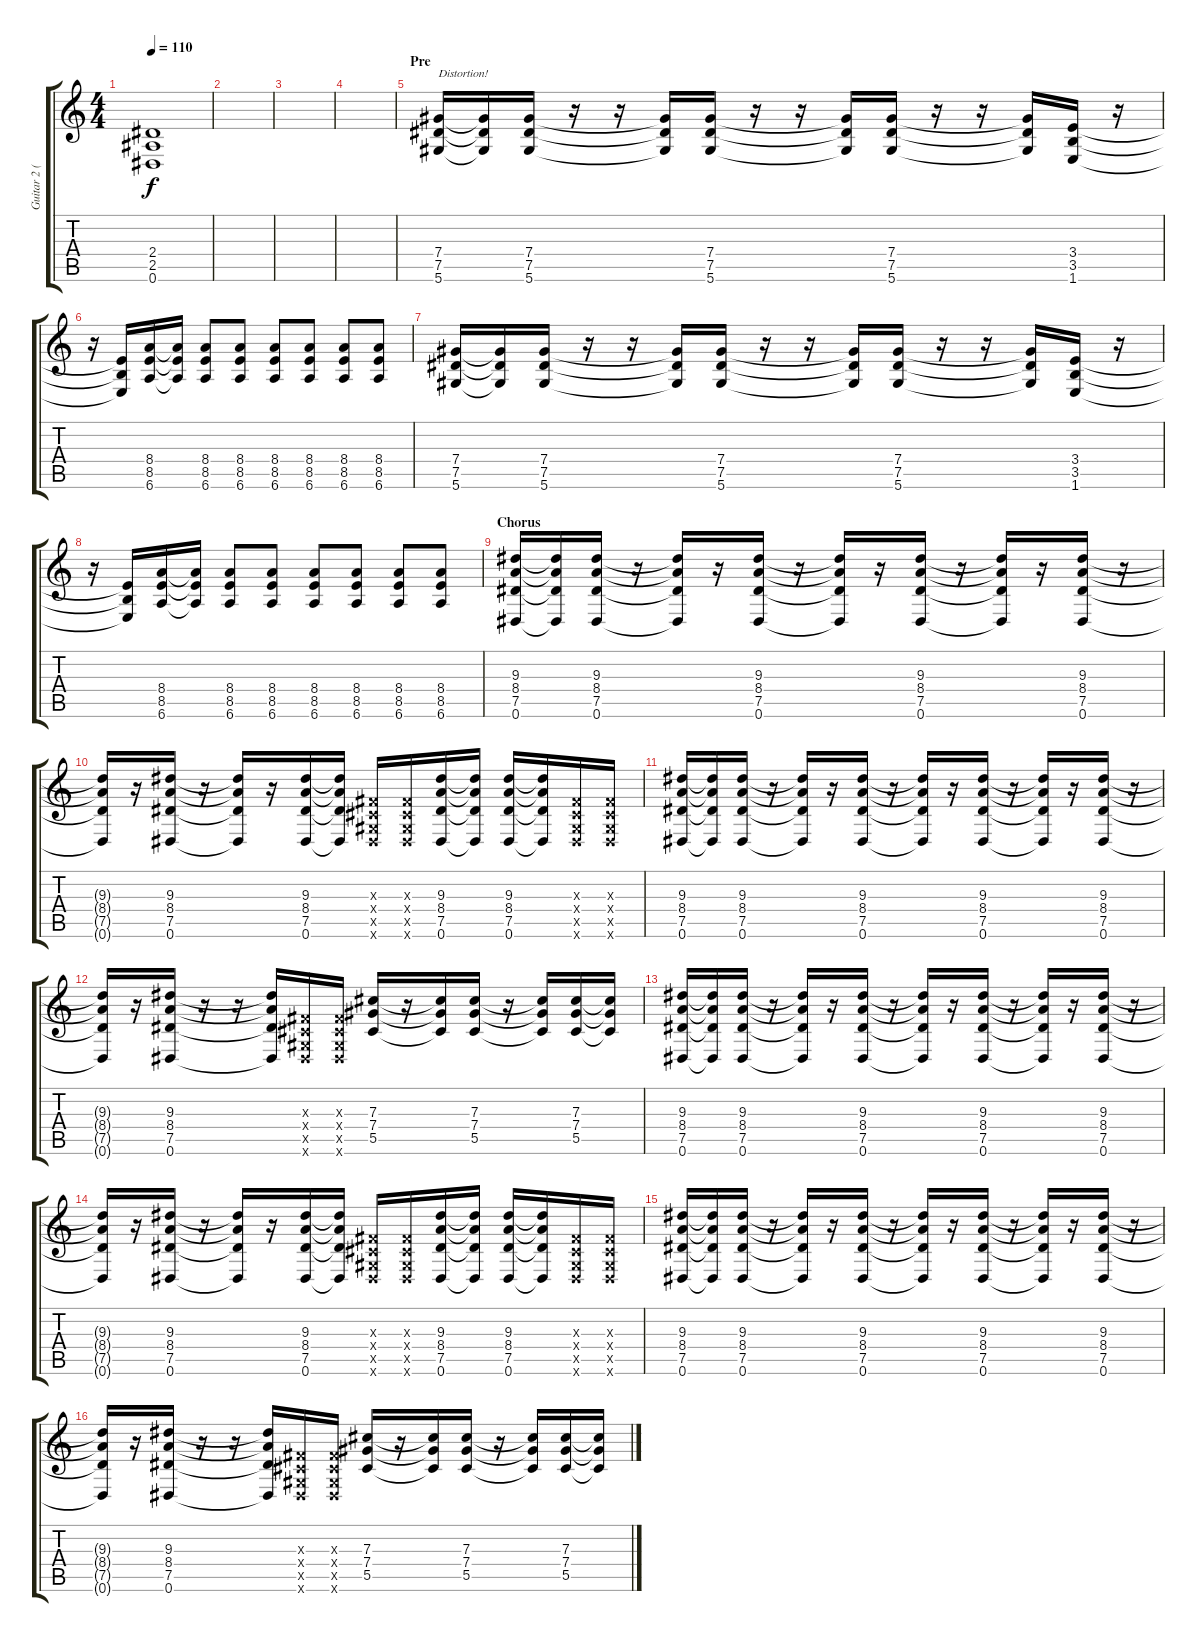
\track ("Guitar 2 (Eb)" "Guitar 2 (") {instrument distortionguitar}
\staff {score tabs}
\tuning (Eb4 Bb3 Gb3 Db3 Ab2 Eb2) {hide}
\ts (4 4)
\tempo 110
\clef g2
\ks c
(2.4 2.5 0.6).1{dy f} |
|
|
|
\section ("" "Pre")
(7.4 7.5 5.6).16{txt "Distortion!" instrument distortionguitar} (7.4{t} 7.5{t} 5.6{t}).16 (7.4 7.5 5.6).16 r.16 r.16 (7.4{t} 7.5{t} 5.6{t}).16 (7.4 7.5 5.6).16 r.16 r.16 (7.4{t} 7.5{t} 5.6{t}).16 (7.4 7.5 5.6).16 r.16 r.16 (7.4{t} 7.5{t} 5.6{t}).16 (3.4 3.5 1.6).16 r.16 |
r.16 (3.4{t} 3.5{t} 1.6{t}).16 (8.4 8.5 6.6).16 (8.4{t} 8.5{t} 6.6{t}).16 (8.4 8.5 6.6).8 (8.4 8.5 6.6).8 (8.4 8.5 6.6).8 (8.4 8.5 6.6).8 (8.4 8.5 6.6).8 (8.4 8.5 6.6).8 |
(7.4 7.5 5.6).16 (7.4{t} 7.5{t} 5.6{t}).16 (7.4 7.5 5.6).16 r.16 r.16 (7.4{t} 7.5{t} 5.6{t}).16 (7.4 7.5 5.6).16 r.16 r.16 (7.4{t} 7.5{t} 5.6{t}).16 (7.4 7.5 5.6).16 r.16 r.16 (7.4{t} 7.5{t} 5.6{t}).16 (3.4 3.5 1.6).16 r.16 |
r.16 (3.4{t} 3.5{t} 1.6{t}).16 (8.4 8.5 6.6).16 (8.4{t} 8.5{t} 6.6{t}).16 (8.4 8.5 6.6).8 (8.4 8.5 6.6).8 (8.4 8.5 6.6).8 (8.4 8.5 6.6).8 (8.4 8.5 6.6).8 (8.4 8.5 6.6).8 |
\section ("" "Chorus")
(9.3 8.4 7.5 0.6).16 (9.3{t} 8.4{t} 7.5{t} 0.6{t}).16 (9.3 8.4 7.5 0.6).16 r.16 (9.3{t} 8.4{t} 7.5{t} 0.6{t}).16 r.16 (9.3 8.4 7.5 0.6).16 r.16 (9.3{t} 8.4{t} 7.5{t} 0.6{t}).16 r.16 (9.3 8.4 7.5 0.6).16 r.16 (9.3{t} 8.4{t} 7.5{t} 0.6{t}).16 r.16 (9.3 8.4 7.5 0.6).16 r.16 |
(9.3{t} 8.4{t} 7.5{t} 0.6{t}).16 r.16 (9.3 8.4 7.5 0.6).16 r.16 (9.3{t} 8.4{t} 7.5{t} 0.6{t}).16 r.16 (9.3 8.4 7.5 0.6).16 (9.3{t} 8.4{t} 7.5{t} 0.6{t}).16 (0.3{x} 0.4{x} 0.5{x} 0.6{x}).16 (0.3{x} 0.4{x} 0.5{x} 0.6{x}).16 (9.3 8.4 7.5 0.6).16 (9.3{t} 8.4{t} 7.5{t} 0.6{t}).16 (9.3 8.4 7.5 0.6).16 (9.3{t} 8.4{t} 7.5{t} 0.6{t}).16 (0.3{x} 0.4{x} 0.5{x} 0.6{x}).16 (0.3{x} 0.4{x} 0.5{x} 0.6{x}).16 |
(9.3 8.4 7.5 0.6).16 (9.3{t} 8.4{t} 7.5{t} 0.6{t}).16 (9.3 8.4 7.5 0.6).16 r.16 (9.3{t} 8.4{t} 7.5{t} 0.6{t}).16 r.16 (9.3 8.4 7.5 0.6).16 r.16 (9.3{t} 8.4{t} 7.5{t} 0.6{t}).16 r.16 (9.3 8.4 7.5 0.6).16 r.16 (9.3{t} 8.4{t} 7.5{t} 0.6{t}).16 r.16 (9.3 8.4 7.5 0.6).16 r.16 |
(9.3{t} 8.4{t} 7.5{t} 0.6{t}).16 r.16 (9.3 8.4 7.5 0.6).16 r.16 r.16 (9.3{t} 8.4{t} 7.5{t} 0.6{t}).16 (0.3{x} 0.4{x} 0.5{x} 0.6{x}).16 (0.3{x} 0.4{x} 0.5{x} 0.6{x}).16 (7.3 7.4 5.5).16 r.16 (7.3{t} 7.4{t} 5.5{t}).16 (7.3 7.4 5.5).16 r.16 (7.3{t} 7.4{t} 5.5{t}).16 (7.3 7.4 5.5).16 (7.3{t} 7.4{t} 5.5{t}).16 |
(9.3 8.4 7.5 0.6).16 (9.3{t} 8.4{t} 7.5{t} 0.6{t}).16 (9.3 8.4 7.5 0.6).16 r.16 (9.3{t} 8.4{t} 7.5{t} 0.6{t}).16 r.16 (9.3 8.4 7.5 0.6).16 r.16 (9.3{t} 8.4{t} 7.5{t} 0.6{t}).16 r.16 (9.3 8.4 7.5 0.6).16 r.16 (9.3{t} 8.4{t} 7.5{t} 0.6{t}).16 r.16 (9.3 8.4 7.5 0.6).16 r.16 |
(9.3{t} 8.4{t} 7.5{t} 0.6{t}).16 r.16 (9.3 8.4 7.5 0.6).16 r.16 (9.3{t} 8.4{t} 7.5{t} 0.6{t}).16 r.16 (9.3 8.4 7.5 0.6).16 (9.3{t} 8.4{t} 7.5{t} 0.6{t}).16 (0.3{x} 0.4{x} 0.5{x} 0.6{x}).16 (0.3{x} 0.4{x} 0.5{x} 0.6{x}).16 (9.3 8.4 7.5 0.6).16 (9.3{t} 8.4{t} 7.5{t} 0.6{t}).16 (9.3 8.4 7.5 0.6).16 (9.3{t} 8.4{t} 7.5{t} 0.6{t}).16 (0.3{x} 0.4{x} 0.5{x} 0.6{x}).16 (0.3{x} 0.4{x} 0.5{x} 0.6{x}).16 |
(9.3 8.4 7.5 0.6).16 (9.3{t} 8.4{t} 7.5{t} 0.6{t}).16 (9.3 8.4 7.5 0.6).16 r.16 (9.3{t} 8.4{t} 7.5{t} 0.6{t}).16 r.16 (9.3 8.4 7.5 0.6).16 r.16 (9.3{t} 8.4{t} 7.5{t} 0.6{t}).16 r.16 (9.3 8.4 7.5 0.6).16 r.16 (9.3{t} 8.4{t} 7.5{t} 0.6{t}).16 r.16 (9.3 8.4 7.5 0.6).16 r.16 |
(9.3{t} 8.4{t} 7.5{t} 0.6{t}).16 r.16 (9.3 8.4 7.5 0.6).16 r.16 r.16 (9.3{t} 8.4{t} 7.5{t} 0.6{t}).16 (0.3{x} 0.4{x} 0.5{x} 0.6{x}).16 (0.3{x} 0.4{x} 0.5{x} 0.6{x}).16 (7.3 7.4 5.5).16 r.16 (7.3{t} 7.4{t} 5.5{t}).16 (7.3 7.4 5.5).16 r.16 (7.3{t} 7.4{t} 5.5{t}).16 (7.3 7.4 5.5).16 (7.3{t} 7.4{t} 5.5{t}).16
